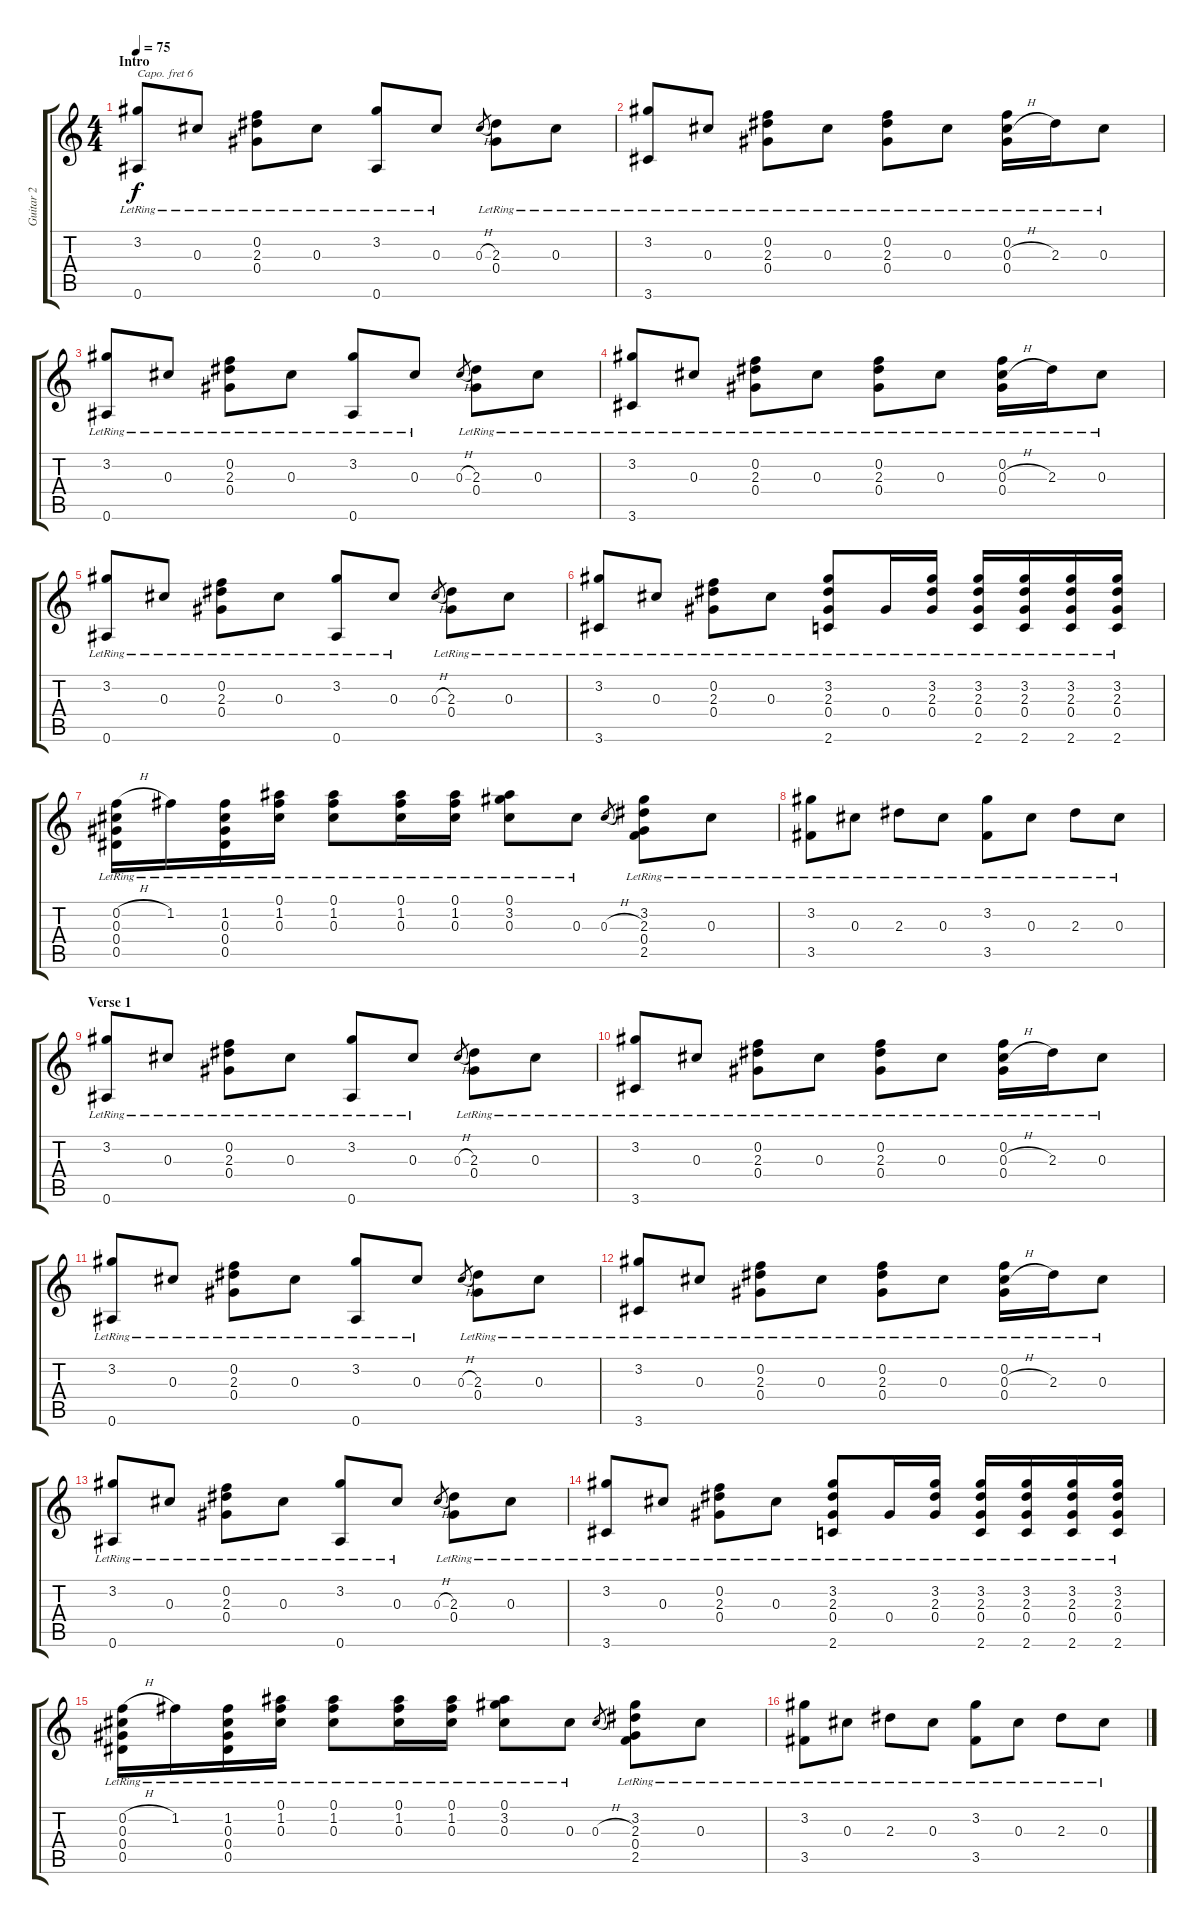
\track ("Guitar 2" "Guitar 2") {instrument acousticguitarsteel}
\staff {score tabs}
\capo 6
\tuning (E4 B3 G3 D3 A2 E2) {hide}
\ts (4 4)
\section ("" "Intro")
\tempo 75
\clef g2
\ks c
(3.2{lr} 0.6{lr}).8{dy f instrument acousticguitarsteel} 0.3{lr}.8 (0.2{lr} 2.3{lr} 0.4{lr}).8 0.3{lr}.8 (3.2{lr} 0.6{lr}).8 0.3{lr}.8 0.3{h}.8{gr} (2.3{lr} 0.4{lr}).8 0.3{lr}.8 |
(3.2{lr} 3.6{lr}).8 0.3{lr}.8 (0.2{lr} 2.3{lr} 0.4{lr}).8 0.3{lr}.8 (0.2{lr} 2.3{lr} 0.4{lr}).8 0.3{lr}.8 (0.2{lr} 0.3{h} 0.4{lr}).16 2.3{lr}.16 0.3{lr}.8 |
(3.2{lr} 0.6{lr}).8 0.3{lr}.8 (0.2{lr} 2.3{lr} 0.4{lr}).8 0.3{lr}.8 (3.2{lr} 0.6{lr}).8 0.3{lr}.8 0.3{h}.8{gr} (2.3{lr} 0.4{lr}).8 0.3{lr}.8 |
(3.2{lr} 3.6{lr}).8 0.3{lr}.8 (0.2{lr} 2.3{lr} 0.4{lr}).8 0.3{lr}.8 (0.2{lr} 2.3{lr} 0.4{lr}).8 0.3{lr}.8 (0.2{lr} 0.3{h} 0.4{lr}).16 2.3{lr}.16 0.3{lr}.8 |
(3.2{lr} 0.6{lr}).8 0.3{lr}.8 (0.2{lr} 2.3{lr} 0.4{lr}).8 0.3{lr}.8 (3.2{lr} 0.6{lr}).8 0.3{lr}.8 0.3{h}.8{gr} (2.3{lr} 0.4{lr}).8 0.3{lr}.8 |
(3.2{lr} 3.6{lr}).8 0.3{lr}.8 (0.2{lr} 2.3{lr} 0.4{lr}).8 0.3{lr}.8 (3.2{lr} 2.3{lr} 0.4{lr} 2.6{lr}).8 0.4{lr}.16 (3.2{lr} 2.3{lr} 0.4{lr}).16 (3.2{lr} 2.3{lr} 0.4{lr} 2.6{lr}).16 (3.2{lr} 2.3{lr} 0.4{lr} 2.6{lr}).16 (3.2{lr} 2.3{lr} 0.4{lr} 2.6{lr}).16 (3.2{lr} 2.3{lr} 0.4{lr} 2.6{lr}).16 |
(0.2{h} 0.3{lr} 0.4{lr} 0.5{lr}).16 1.2{lr}.16 (1.2{lr} 0.3{lr} 0.4{lr} 0.5{lr}).16 (0.1{lr} 1.2{lr} 0.3{lr}).16 (0.1{lr} 1.2{lr} 0.3{lr}).8 (0.1{lr} 1.2{lr} 0.3{lr}).16 (0.1{lr} 1.2{lr} 0.3{lr}).16 (0.1{lr} 3.2{lr} 0.3{lr}).8 0.3{lr}.8 0.3{h}.8{gr} (3.2{lr} 2.3{lr} 0.4{lr} 2.5{lr}).8 0.3{lr}.8 |
(3.2{lr} 3.5{lr}).8 0.3{lr}.8 2.3{lr}.8 0.3{lr}.8 (3.2{lr} 3.5{lr}).8 0.3{lr}.8 2.3{lr}.8 0.3{lr}.8 |
\section ("" "Verse 1")
(3.2{lr} 0.6{lr}).8 0.3{lr}.8 (0.2{lr} 2.3{lr} 0.4{lr}).8 0.3{lr}.8 (3.2{lr} 0.6{lr}).8 0.3{lr}.8 0.3{h}.8{gr} (2.3{lr} 0.4{lr}).8 0.3{lr}.8 |
(3.2{lr} 3.6{lr}).8 0.3{lr}.8 (0.2{lr} 2.3{lr} 0.4{lr}).8 0.3{lr}.8 (0.2{lr} 2.3{lr} 0.4{lr}).8 0.3{lr}.8 (0.2{lr} 0.3{h} 0.4{lr}).16 2.3{lr}.16 0.3{lr}.8 |
(3.2{lr} 0.6{lr}).8 0.3{lr}.8 (0.2{lr} 2.3{lr} 0.4{lr}).8 0.3{lr}.8 (3.2{lr} 0.6{lr}).8 0.3{lr}.8 0.3{h}.8{gr} (2.3{lr} 0.4{lr}).8 0.3{lr}.8 |
(3.2{lr} 3.6{lr}).8 0.3{lr}.8 (0.2{lr} 2.3{lr} 0.4{lr}).8 0.3{lr}.8 (0.2{lr} 2.3{lr} 0.4{lr}).8 0.3{lr}.8 (0.2{lr} 0.3{h} 0.4{lr}).16 2.3{lr}.16 0.3{lr}.8 |
(3.2{lr} 0.6{lr}).8 0.3{lr}.8 (0.2{lr} 2.3{lr} 0.4{lr}).8 0.3{lr}.8 (3.2{lr} 0.6{lr}).8 0.3{lr}.8 0.3{h}.8{gr} (2.3{lr} 0.4{lr}).8 0.3{lr}.8 |
(3.2{lr} 3.6{lr}).8 0.3{lr}.8 (0.2{lr} 2.3{lr} 0.4{lr}).8 0.3{lr}.8 (3.2{lr} 2.3{lr} 0.4{lr} 2.6{lr}).8 0.4{lr}.16 (3.2{lr} 2.3{lr} 0.4{lr}).16 (3.2{lr} 2.3{lr} 0.4{lr} 2.6{lr}).16 (3.2{lr} 2.3{lr} 0.4{lr} 2.6{lr}).16 (3.2{lr} 2.3{lr} 0.4{lr} 2.6{lr}).16 (3.2{lr} 2.3{lr} 0.4{lr} 2.6{lr}).16 |
(0.2{h} 0.3{lr} 0.4{lr} 0.5{lr}).16 1.2{lr}.16 (1.2{lr} 0.3{lr} 0.4{lr} 0.5{lr}).16 (0.1{lr} 1.2{lr} 0.3{lr}).16 (0.1{lr} 1.2{lr} 0.3{lr}).8 (0.1{lr} 1.2{lr} 0.3{lr}).16 (0.1{lr} 1.2{lr} 0.3{lr}).16 (0.1{lr} 3.2{lr} 0.3{lr}).8 0.3{lr}.8 0.3{h}.8{gr} (3.2{lr} 2.3{lr} 0.4{lr} 2.5{lr}).8 0.3{lr}.8 |
(3.2{lr} 3.5{lr}).8 0.3{lr}.8 2.3{lr}.8 0.3{lr}.8 (3.2{lr} 3.5{lr}).8 0.3{lr}.8 2.3{lr}.8 0.3{lr}.8
